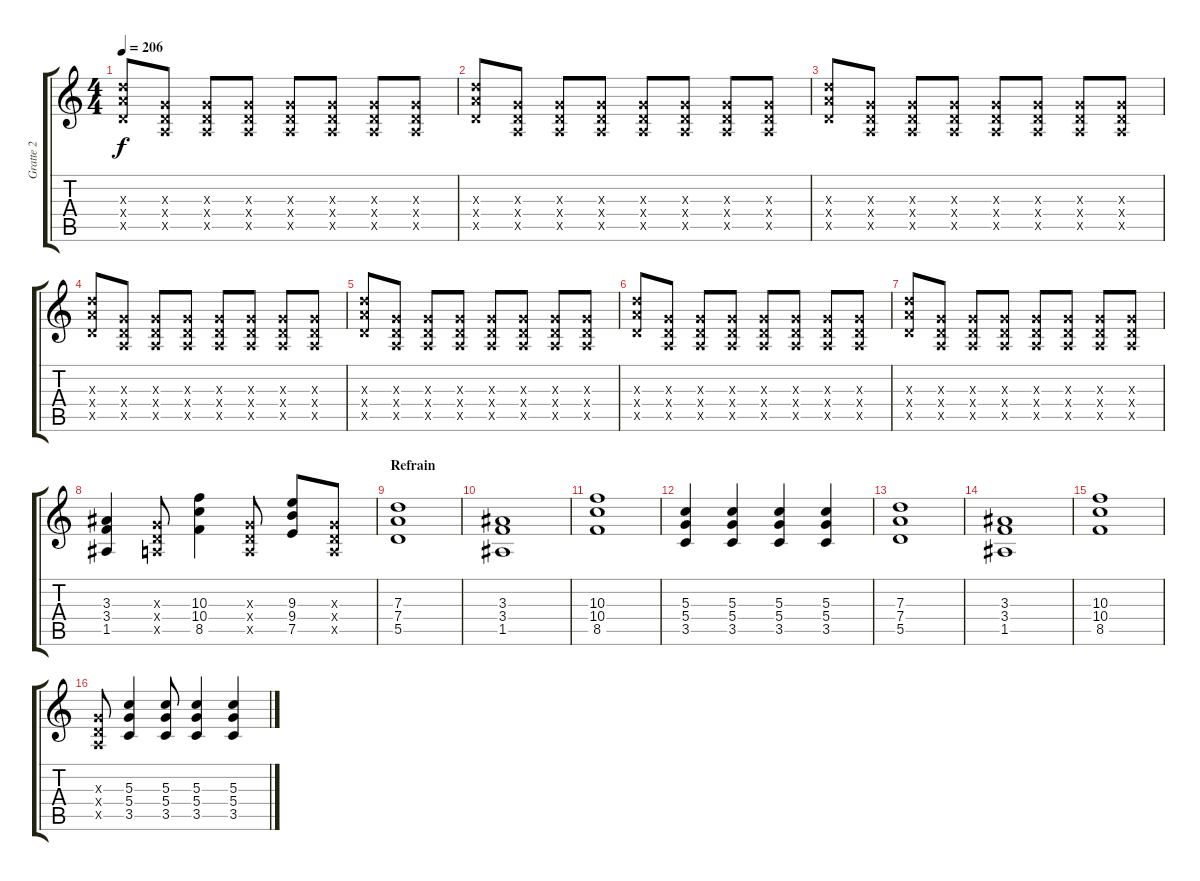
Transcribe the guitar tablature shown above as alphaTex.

\track ("Gratte 2" "Gratte 2") {instrument overdrivenguitar}
\staff {score tabs}
\tuning (E4 B3 G3 D3 A2 E2) {hide}
\ts (4 4)
\tempo 206
\clef g2
\ks c
(7.3{x} 7.4{x} 5.5{x}).8{dy f} (0.3{x} 0.4{x} 0.5{x}).8 (0.3{x} 0.4{x} 0.5{x}).8 (0.3{x} 0.4{x} 0.5{x}).8 (0.3{x} 0.4{x} 0.5{x}).8 (0.3{x} 0.4{x} 0.5{x}).8 (0.3{x} 0.4{x} 0.5{x}).8 (0.3{x} 0.4{x} 0.5{x}).8 |
(7.3{x} 7.4{x} 5.5{x}).8 (0.3{x} 0.4{x} 0.5{x}).8 (0.3{x} 0.4{x} 0.5{x}).8 (0.3{x} 0.4{x} 0.5{x}).8 (0.3{x} 0.4{x} 0.5{x}).8 (0.3{x} 0.4{x} 0.5{x}).8 (0.3{x} 0.4{x} 0.5{x}).8 (0.3{x} 0.4{x} 0.5{x}).8 |
(7.3{x} 7.4{x} 5.5{x}).8 (0.3{x} 0.4{x} 0.5{x}).8 (0.3{x} 0.4{x} 0.5{x}).8 (0.3{x} 0.4{x} 0.5{x}).8 (0.3{x} 0.4{x} 0.5{x}).8 (0.3{x} 0.4{x} 0.5{x}).8 (0.3{x} 0.4{x} 0.5{x}).8 (0.3{x} 0.4{x} 0.5{x}).8 |
(7.3{x} 7.4{x} 5.5{x}).8 (0.3{x} 0.4{x} 0.5{x}).8 (0.3{x} 0.4{x} 0.5{x}).8 (0.3{x} 0.4{x} 0.5{x}).8 (0.3{x} 0.4{x} 0.5{x}).8 (0.3{x} 0.4{x} 0.5{x}).8 (0.3{x} 0.4{x} 0.5{x}).8 (0.3{x} 0.4{x} 0.5{x}).8 |
(7.3{x} 7.4{x} 5.5{x}).8 (0.3{x} 0.4{x} 0.5{x}).8 (0.3{x} 0.4{x} 0.5{x}).8 (0.3{x} 0.4{x} 0.5{x}).8 (0.3{x} 0.4{x} 0.5{x}).8 (0.3{x} 0.4{x} 0.5{x}).8 (0.3{x} 0.4{x} 0.5{x}).8 (0.3{x} 0.4{x} 0.5{x}).8 |
(7.3{x} 7.4{x} 5.5{x}).8 (0.3{x} 0.4{x} 0.5{x}).8 (0.3{x} 0.4{x} 0.5{x}).8 (0.3{x} 0.4{x} 0.5{x}).8 (0.3{x} 0.4{x} 0.5{x}).8 (0.3{x} 0.4{x} 0.5{x}).8 (0.3{x} 0.4{x} 0.5{x}).8 (0.3{x} 0.4{x} 0.5{x}).8 |
(7.3{x} 7.4{x} 5.5{x}).8 (0.3{x} 0.4{x} 0.5{x}).8 (0.3{x} 0.4{x} 0.5{x}).8 (0.3{x} 0.4{x} 0.5{x}).8 (0.3{x} 0.4{x} 0.5{x}).8 (0.3{x} 0.4{x} 0.5{x}).8 (0.3{x} 0.4{x} 0.5{x}).8 (0.3{x} 0.4{x} 0.5{x}).8 |
(3.3 3.4 1.5).4 (0.3{x} 0.4{x} 0.5{x}).8 (10.3 10.4 8.5).4 (0.3{x} 0.4{x} 0.5{x}).8 (9.3 9.4 7.5).8 (0.3{x} 0.4{x} 0.5{x}).8 |
\section ("" "Refrain")
(7.3 7.4 5.5).1 |
(3.3 3.4 1.5).1 |
(10.3 10.4 8.5).1 |
(5.3 5.4 3.5).4 (5.3 5.4 3.5).4 (5.3 5.4 3.5).4 (5.3 5.4 3.5).4 |
(7.3 7.4 5.5).1 |
(3.3 3.4 1.5).1 |
(10.3 10.4 8.5).1 |
(0.3{x} 0.4{x} 0.5{x}).8 (5.3 5.4 3.5).4 (5.3 5.4 3.5).8 (5.3 5.4 3.5).4 (5.3 5.4 3.5).4
